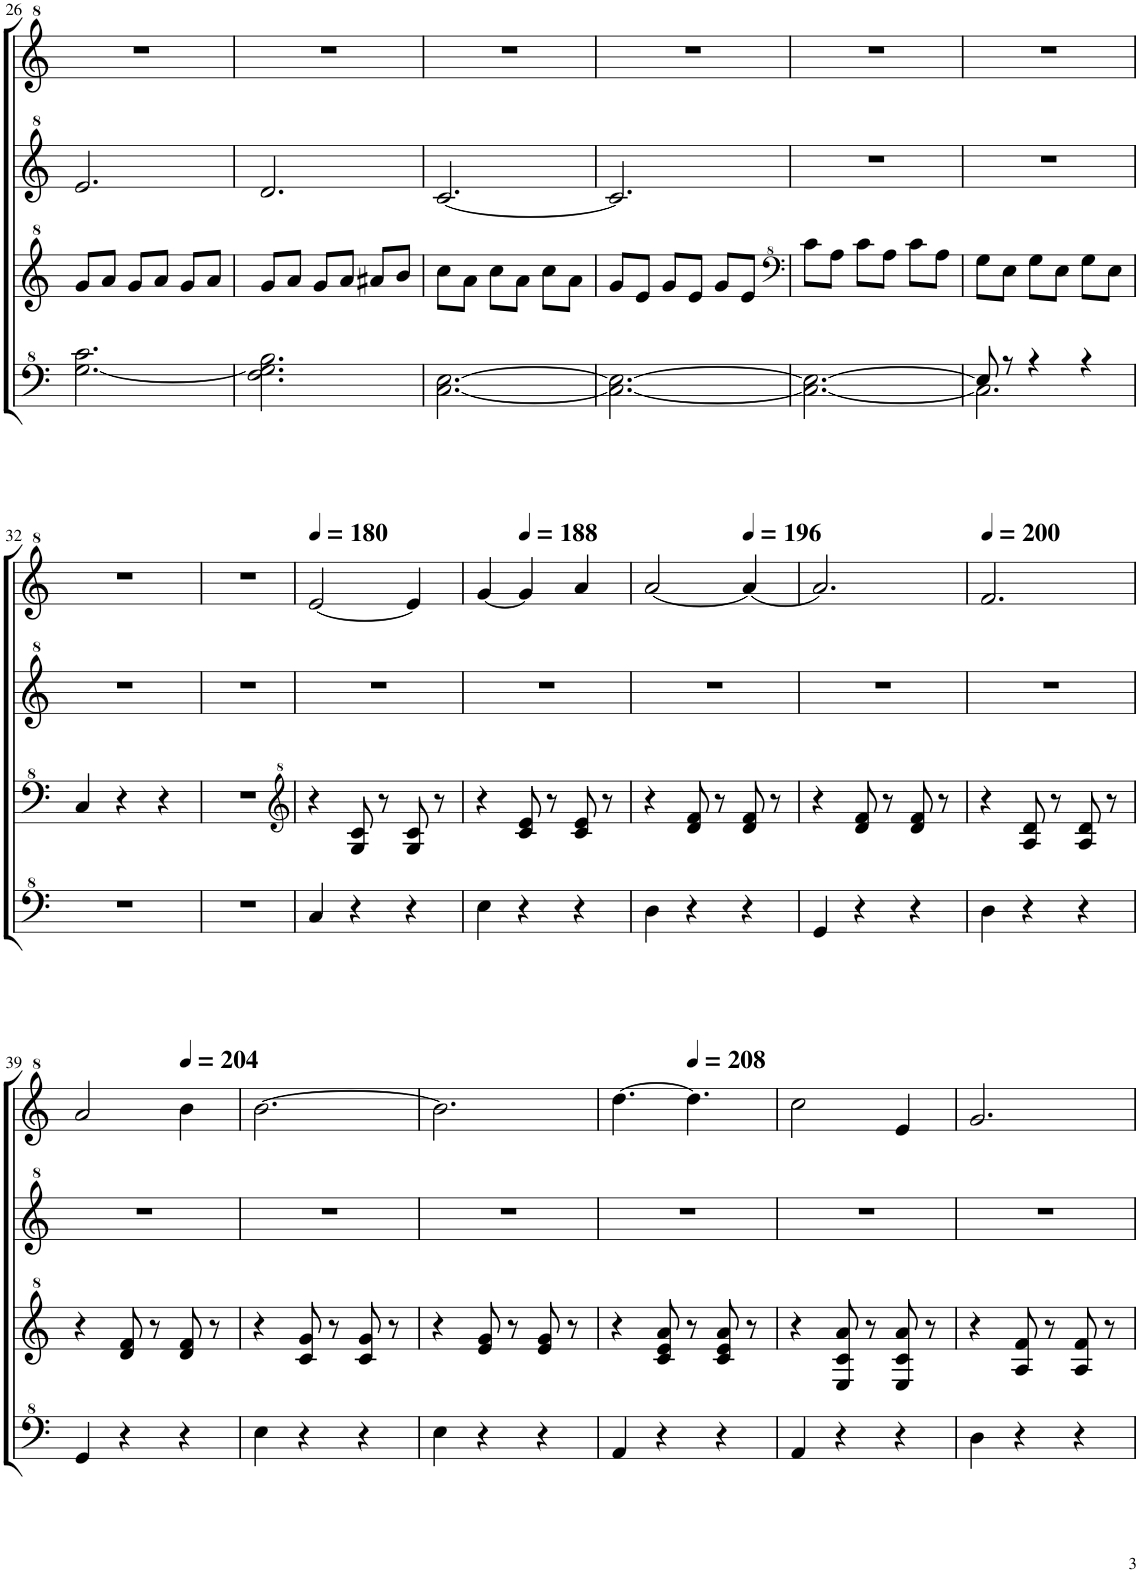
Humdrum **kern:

**kern	**kern	**kern	**kern
*part1	*part1	*part1	*part1
*staff4	*staff3	*staff2	*staff1
*I"Model III	*	*	*
!!LO:PB:g=z
*clefF^4	*clefG^2	*clefG^2	*clefG^2
*k[]	*k[]	*k[]	*k[]
*M3/4	*M3/4	*M3/4	*M3/4
=26	=26	=26	=26
[2.g\ 2.cc\	8gg/L	2.ee/	2.r
.	8aa/J	.	.
.	8gg/L	.	.
.	8aa/J	.	.
.	8gg/L	.	.
.	8aa/J	.	.
=27	=27	=27	=27
2.f\ 2.g\] 2.b\	8gg/L	2.dd/	2.r
.	8aa/J	.	.
.	8gg/L	.	.
.	8aa/J	.	.
.	8aa#X/L	.	.
.	8bb/J	.	.
=28	=28	=28	=28
[2.c\ [2.e\	8ccc\L	[2.cc/	2.r
.	8aa\J	.	.
.	8ccc\L	.	.
.	8aa\J	.	.
.	8ccc\L	.	.
.	8aa\J	.	.
=29	=29	=29	=29
2.c\_ 2.e\_	8gg/L	2.cc/]	2.r
.	8ee/J	.	.
.	8gg/L	.	.
.	8ee/J	.	.
.	8gg/L	.	.
.	8ee/J	.	.
=30	=30	=30	=30
*	*clefF^4	*	*
2.c\_ 2.e\_	8cc\L	2.r	2.r
.	8a\J	.	.
.	8cc\L	.	.
.	8a\J	.	.
.	8cc\L	.	.
.	8a\J	.	.
=31	=31	=31	=31
*^	*	*	*
8e/]	2.c\]	8g\L	2.r	2.r
8r	.	8e\J	.	.
4r	.	8g\L	.	.
.	.	8e\J	.	.
4r	.	8g\L	.	.
.	.	8e\J	.	.
*v	*v	*	*	*
!!LO:LB:g=z
=32	=32	=32	=32
2.r	4c/	2.r	2.r
.	4r	.	.
.	4r	.	.
=33	=33	=33	=33
2.r	2.r	2.r	2.r
=34	=34	=34	=34
*	*clefG^2	*	*
*	*	*	*MM180
4c/	4r	2.r	[2ee/
4r	8g/ 8cc/	.	.
.	8r	.	.
4r	8g/ 8cc/	.	4ee/]
.	8r	.	.
=35	=35	=35	=35
4e\	4r	2.r	[4gg/
*	*	*	*MM188
4r	8cc/ 8ee/	.	4gg/]
.	8r	.	.
4r	8cc/ 8ee/	.	4aa/
.	8r	.	.
=36	=36	=36	=36
4d\	4r	2.r	[2aa/
4r	8dd/ 8ff/	.	.
.	8r	.	.
*	*	*	*MM196
4r	8dd/ 8ff/	.	4aa/_
.	8r	.	.
=37	=37	=37	=37
4G/	4r	2.r	2.aa/]
4r	8dd/ 8ff/	.	.
.	8r	.	.
4r	8dd/ 8ff/	.	.
.	8r	.	.
=38	=38	=38	=38
*	*	*	*MM200
4d\	4r	2.r	2.ff/
4r	8a/ 8dd/	.	.
.	8r	.	.
4r	8a/ 8dd/	.	.
.	8r	.	.
!!LO:LB:g=z
=39	=39	=39	=39
4G/	4r	2.r	2aa/
4r	8dd/ 8ff/	.	.
.	8r	.	.
*	*	*	*MM204
4r	8dd/ 8ff/	.	4bb\
.	8r	.	.
=40	=40	=40	=40
4e\	4r	2.r	[2.bb\
4r	8cc/ 8gg/	.	.
.	8r	.	.
4r	8cc/ 8gg/	.	.
.	8r	.	.
=41	=41	=41	=41
4e\	4r	2.r	2.bb\]
4r	8ee/ 8gg/	.	.
.	8r	.	.
4r	8ee/ 8gg/	.	.
.	8r	.	.
=42	=42	=42	=42
4A/	4r	2.r	[4.ddd\
4r	8cc/ 8ee/ 8aa/	.	.
*	*	*	*MM208
.	8r	.	4.ddd\]
4r	8cc/ 8ee/ 8aa/	.	.
.	8r	.	.
=43	=43	=43	=43
4A/	4r	2.r	2ccc\
4r	8e/ 8cc/ 8aa/	.	.
.	8r	.	.
4r	8e/ 8cc/ 8aa/	.	4ee/
.	8r	.	.
=44	=44	=44	=44
4d\	4r	2.r	2.gg/
4r	8a/ 8ff/	.	.
.	8r	.	.
4r	8a/ 8ff/	.	.
.	8r	.	.
=	=	=	=
*-	*-	*-	*-
